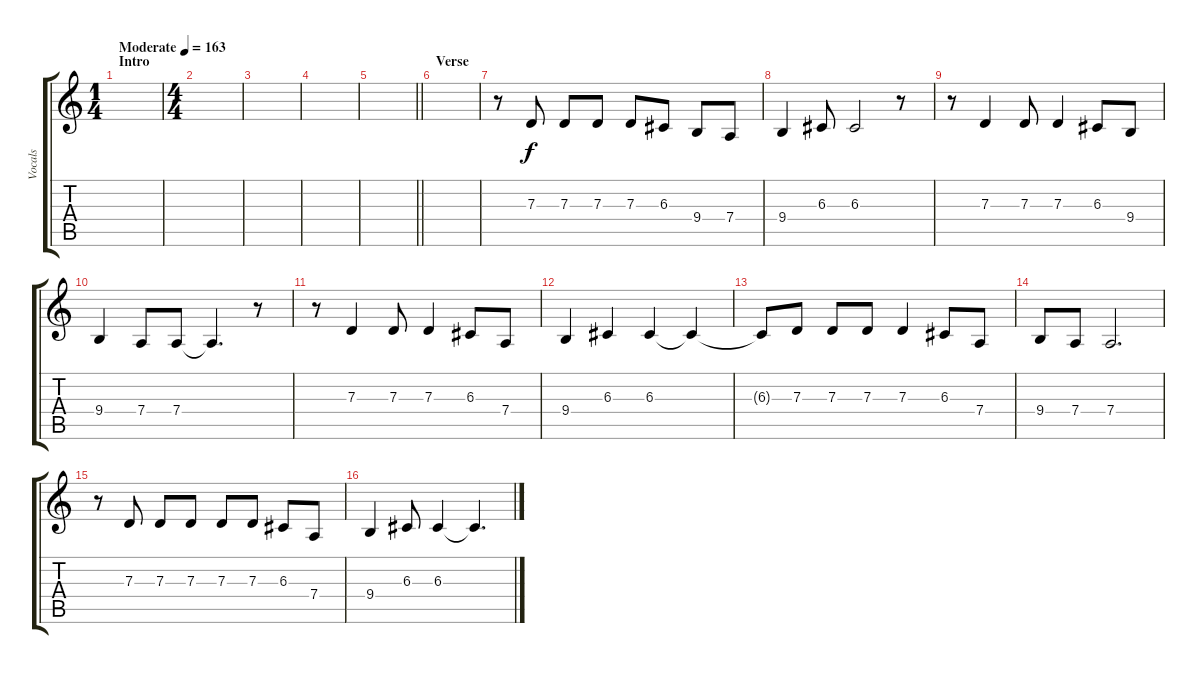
\track ("Vocals" "Vocals") {instrument altosax}
\staff {score tabs}
\tuning (E4 B3 G3 D3 A2 E2) {hide}
\ts (1 4)
\section ("" "Intro")
\tempo (163 "Moderate")
\clef g2
\ks c
|
\ts (4 4)
|
|
|
\barLineRight lightlight
|
\section ("" "Verse")
|
r.8 7.3.8 7.3.8 7.3.8 7.3.8 6.3.8 9.4.8 7.4.8 |
9.4.4 6.3.8 6.3.2 r.8 |
r.8 7.3.4 7.3.8 7.3.4 6.3.8 9.4.8 |
9.4.4 7.4.8 7.4.8 7.4{t}.4{d} r.8 |
r.8 7.3.4 7.3.8 7.3.4 6.3.8 7.4.8 |
9.4.4 6.3.4 6.3.4 6.3{t}.4 |
6.3{t}.8 7.3.8 7.3.8 7.3.8 7.3.4 6.3.8 7.4.8 |
9.4.8 7.4.8 7.4.2{d} |
r.8 7.3.8 7.3.8 7.3.8 7.3.8 7.3.8 6.3.8 7.4.8 |
9.4.4 6.3.8 6.3.4 6.3{t}.4{d}
